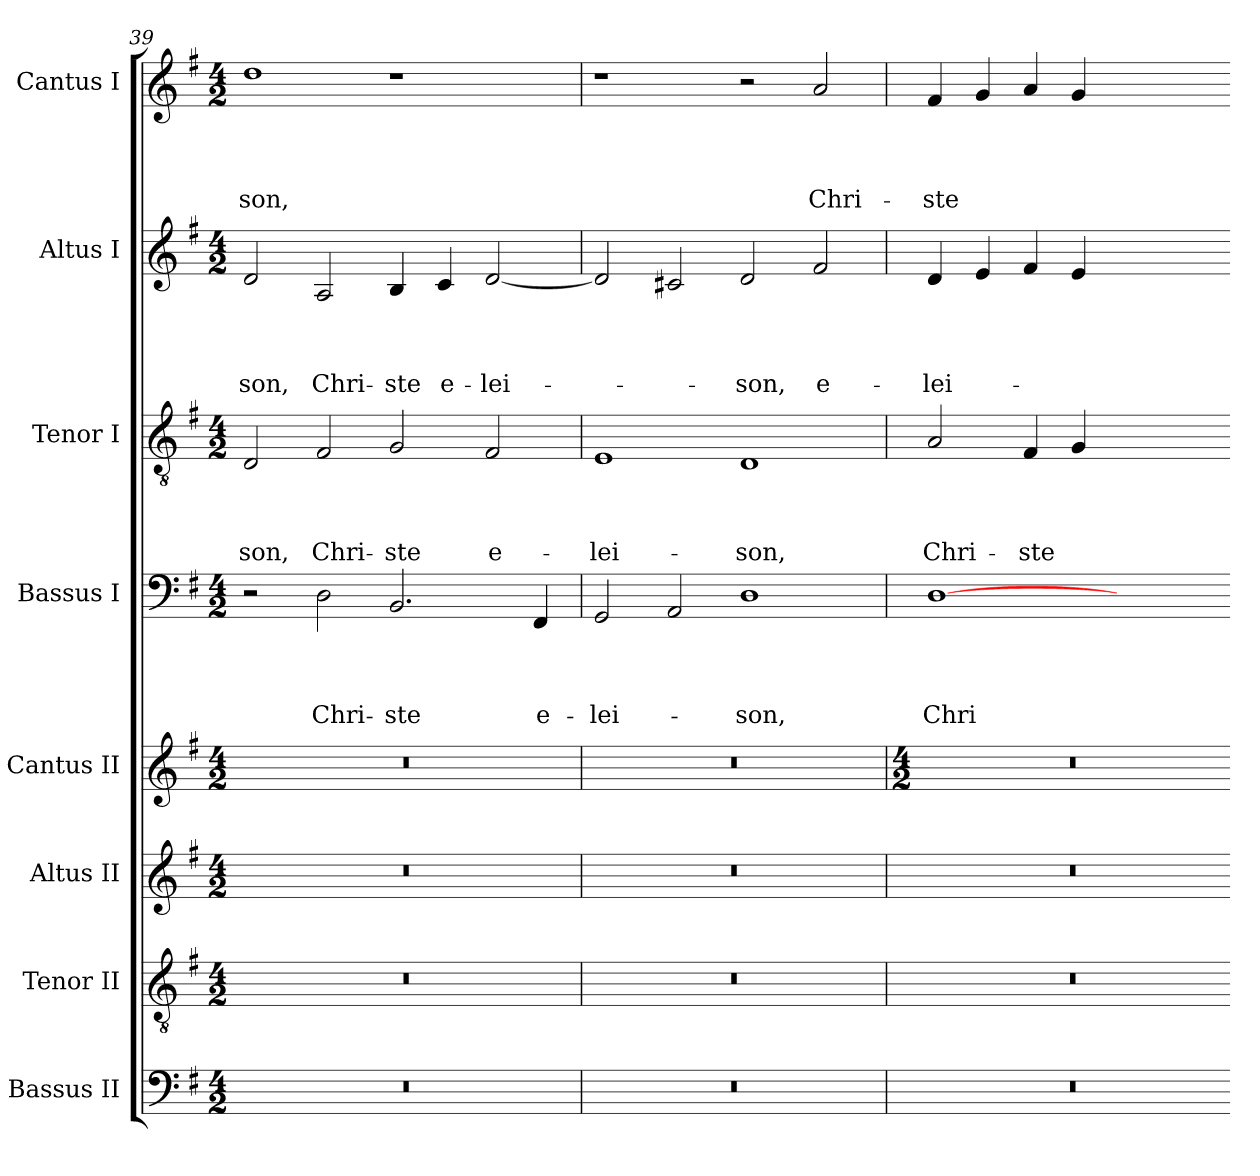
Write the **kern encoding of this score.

**kern	**kern	**kern	**kern	**kern	**text	**text	**text	**text	**kern	**text	**text	**text	**text	**kern	**text	**text	**text	**text	**kern	**text	**text	**text	**text
*part8	*part7	*part6	*part5	*part4	*part4	*part4	*part4	*part4	*part3	*part3	*part3	*part3	*part3	*part2	*part2	*part2	*part2	*part2	*part1	*part1	*part1	*part1	*part1
*staff8	*staff7	*staff6	*staff5	*staff4	*staff4	*staff4	*staff4	*staff4	*staff3	*staff3	*staff3	*staff3	*staff3	*staff2	*staff2	*staff2	*staff2	*staff2	*staff1	*staff1	*staff1	*staff1	*staff1
*I"Bassus II	*I"Tenor II	*I"Altus II	*I"Cantus II	*I"Bassus I	*	*	*	*	*I"Tenor I	*	*	*	*	*I"Altus I	*	*	*	*	*I"Cantus I	*	*	*	*
*I'B II	*I'T II	*I'A II	*I'C II	*I'B I	*	*	*	*	*I'T I	*	*	*	*	*I'A I	*	*	*	*	*I'C I	*	*	*	*
*clefF4	*clefGv2	*clefG2	*clefG2	*clefF4	*	*	*	*	*clefGv2	*	*	*	*	*clefG2	*	*	*	*	*clefG2	*	*	*	*
*k[f#]	*k[f#]	*k[f#]	*k[f#]	*k[f#]	*	*	*	*	*k[f#]	*	*	*	*	*k[f#]	*	*	*	*	*k[f#]	*	*	*	*
*G:	*G:	*G:	*G:	*G:	*	*	*	*	*G:	*	*	*	*	*G:	*	*	*	*	*G:	*	*	*	*
*M4/2	*M4/2	*M4/2	*M4/2	*M4/2	*	*	*	*	*M4/2	*	*	*	*	*M4/2	*	*	*	*	*M4/2	*	*	*	*
=39	=39	=39	=39	=39	=39	=39	=39	=39	=39	=39	=39	=39	=39	=39	=39	=39	=39	=39	=39	=39	=39	=39	=39
!	!	!	!	!	!	!	!	!	!	!	!	!	!LO:LY:b	!	!	!	!	!	!	!	!	!	!
!	!	!	!	!	!	!	!	!	!	!	!	!	!	!	!	!	!	!LO:LY:b	!	!	!	!	!
!	!	!	!	!	!	!	!	!	!	!	!	!	!	!	!	!	!	!	!	!	!	!	!LO:LY:b
0r	0r	0r	0r	2r	.	.	.	.	2D/	.	.	.	-son,	2d/	.	.	.	-son,	1dd	.	.	.	-son,
!	!	!	!	!	!	!	!	!LO:LY:b	!	!	!	!	!	!	!	!	!	!	!	!	!	!	!
!	!	!	!	!	!	!	!	!	!	!	!	!	!LO:LY:b	!	!	!	!	!	!	!	!	!	!
!	!	!	!	!	!	!	!	!	!	!	!	!	!	!	!	!	!	!LO:LY:b	!	!	!	!	!
.	.	.	.	2D\	.	.	.	Chri-	2F#/	.	.	.	Chri-	2A/	.	.	.	Chri-	.	.	.	.	.
!	!	!	!	!	!	!	!	!LO:LY:b	!	!	!	!	!	!	!	!	!	!	!	!	!	!	!
!	!	!	!	!	!	!	!	!	!	!	!	!	!LO:LY:b	!	!	!	!	!	!	!	!	!	!
!	!	!	!	!	!	!	!	!	!	!	!	!	!	!	!	!	!	!LO:LY:b	!	!	!	!	!
.	.	.	.	2.BB/	.	.	.	-ste	2G/	.	.	.	-ste	4B/	.	.	.	-ste	1r	.	.	.	.
!	!	!	!	!	!	!	!	!	!	!	!	!	!	!	!	!	!	!LO:LY:b	!	!	!	!	!
.	.	.	.	.	.	.	.	.	.	.	.	.	.	4c/	.	.	.	e-	.	.	.	.	.
!	!	!	!	!	!	!	!	!	!	!	!	!	!LO:LY:b	!	!	!	!	!	!	!	!	!	!
!	!	!	!	!	!	!	!	!	!	!	!	!	!	!	!	!	!	!LO:LY:b	!	!	!	!	!
.	.	.	.	.	.	.	.	.	2F#/	.	.	.	e-	[2d/	.	.	.	-lei-	.	.	.	.	.
!	!	!	!	!	!	!	!	!LO:LY:b	!	!	!	!	!	!	!	!	!	!	!	!	!	!	!
.	.	.	.	4FF#/	.	.	.	e-	.	.	.	.	.	.	.	.	.	.	.	.	.	.	.
=40	=40	=40	=40	=40	=40	=40	=40	=40	=40	=40	=40	=40	=40	=40	=40	=40	=40	=40	=40	=40	=40	=40	=40
!	!	!	!	!	!	!	!	!LO:LY:b	!	!	!	!	!	!	!	!	!	!	!	!	!	!	!
!	!	!	!	!	!	!	!	!	!	!	!	!	!LO:LY:b	!	!	!	!	!	!	!	!	!	!
0r	0r	0r	0r	2GG/	.	.	.	-lei-	1E	.	.	.	-lei-	2d/]	.	.	.	.	1r	.	.	.	.
.	.	.	.	2AA/	.	.	.	.	.	.	.	.	.	2c#X/	.	.	.	.	.	.	.	.	.
!	!	!	!	!	!	!	!	!LO:LY:b	!	!	!	!	!	!	!	!	!	!	!	!	!	!	!
!	!	!	!	!	!	!	!	!	!	!	!	!	!LO:LY:b	!	!	!	!	!	!	!	!	!	!
!	!	!	!	!	!	!	!	!	!	!	!	!	!	!	!	!	!	!LO:LY:b	!	!	!	!	!
.	.	.	.	1D	.	.	.	-son,	1D	.	.	.	-son,	2d/	.	.	.	-son,	2r	.	.	.	.
!	!	!	!	!	!	!	!	!	!	!	!	!	!	!	!	!	!	!LO:LY:b	!	!	!	!	!
!	!	!	!	!	!	!	!	!	!	!	!	!	!	!	!	!	!	!	!	!	!	!	!LO:LY:b
.	.	.	.	.	.	.	.	.	.	.	.	.	.	2f#/	.	.	.	e-	2a/	.	.	.	Chri-
=41	=41	=41	=41	=41	=41	=41	=41	=41	=41	=41	=41	=41	=41	=41	=41	=41	=41	=41	=41	=41	=41	=41	=41
*	*	*	*M4/2	*	*	*	*	*	*	*	*	*	*	*	*	*	*	*	*	*	*	*	*
!	!	!	!	!	!	!	!	!LO:LY:b	!	!	!	!	!	!	!	!	!	!	!	!	!	!	!
!	!	!	!	!	!	!	!	!	!	!	!	!	!LO:LY:b	!	!	!	!	!	!	!	!	!	!
!	!	!	!	!	!	!	!	!	!	!	!	!	!	!	!	!	!	!LO:LY:b	!	!	!	!	!
!	!	!	!	!	!	!	!	!	!	!	!	!	!	!	!	!	!	!	!	!	!	!	!LO:LY:b
0r	0r	0r	0r	[1D	.	.	.	Chri-	2A/	.	.	.	Chri-	4d/	.	.	.	-lei-	4f#/	.	.	.	-ste
.	.	.	.	.	.	.	.	.	.	.	.	.	.	4e/	.	.	.	.	4g/	.	.	.	.
!	!	!	!	!	!	!	!	!	!	!	!	!	!LO:LY:b	!	!	!	!	!	!	!	!	!	!
.	.	.	.	.	.	.	.	.	4F#/	.	.	.	-ste	4f#/	.	.	.	.	4a/	.	.	.	.
.	.	.	.	.	.	.	.	.	4G/	.	.	.	.	4e/	.	.	.	.	4g/	.	.	.	.
.	.	.	.	1ryy	.	.	.	.	1ryy	.	.	.	.	1ryy	.	.	.	.	1ryy	.	.	.	.
=-	=-	=-	=-	=-	=-	=-	=-	=-	=-	=-	=-	=-	=-	=-	=-	=-	=-	=-	=-	=-	=-	=-	=-
*-	*-	*-	*-	*-	*-	*-	*-	*-	*-	*-	*-	*-	*-	*-	*-	*-	*-	*-	*-	*-	*-	*-	*-
